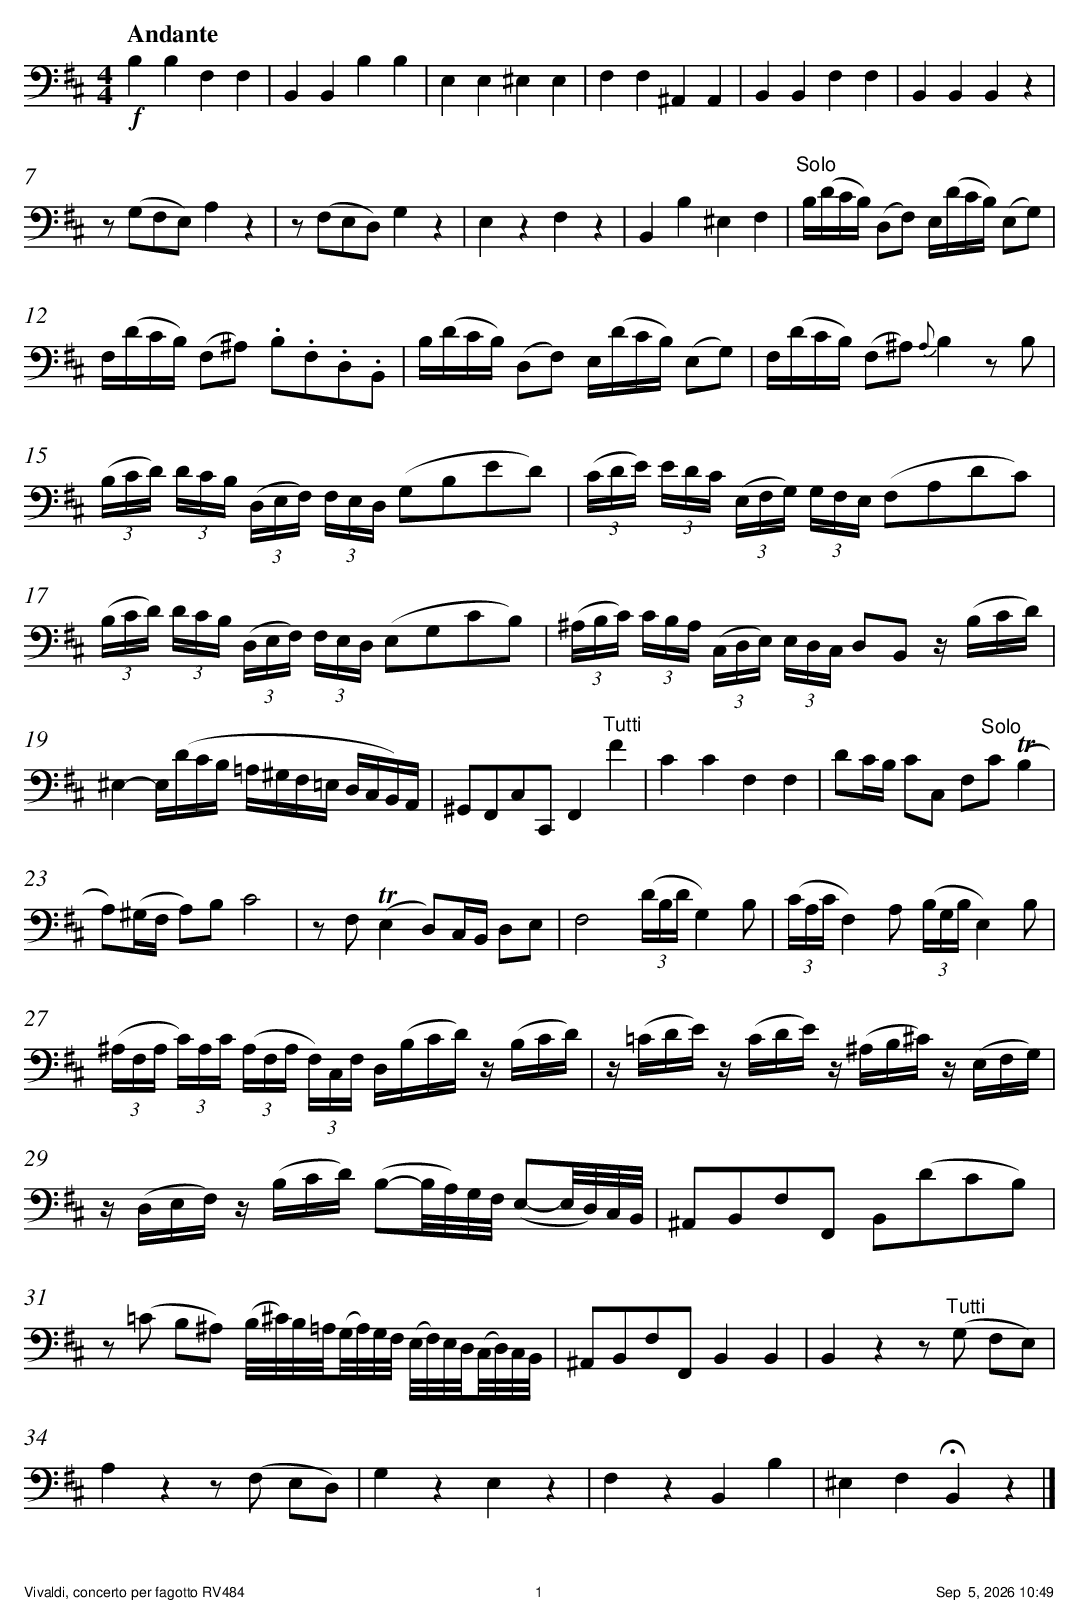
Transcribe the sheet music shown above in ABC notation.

X:1
M:4/4
L:1/16
Q:1/8=80
Q:"Andante"
V:1 clef=bass
K:Bm
[V:1][K:Bm]!f! B,4 B,4 F,4 F,4 | B,,4 B,,4 B,4 B,4 | E,4 E,4 ^E,4 E,4 | F,4 F,4 ^A,,4 A,,4 | B,,4 B,,4 F,4 F,4 | B,,4 B,,4 B,,4 z4 |
[V:1][K:Bm] z2 (G,2F,2E,2) A,4 z4 | z2 (F,2E,2D,2) G,4 z4 | E,4 z4 F,4 z4 | B,,4 B,4 ^E,4 F,4 | "^Solo"B,(DCB,) (D,2F,2) E,(DCB,) (E,2G,2) |
[V:1][K:Bm] F,(DCB,) (F,2^A,2) .B,2.F,2.D,2.B,,2 | B,(DCB,) (D,2F,2) E,(DCB,) (E,2G,2) | F,(DCB,) (F,2^A,2) {A,}B,4 z2 B,2 |
[V:1][K:Bm] (3(B,CD) (3DCB, (3(D,E,F,) (3F,E,D, (G,2B,2E2D2) | (3(CDE) (3EDC (3(E,F,G,) (3G,F,E, (F,2A,2D2C2) |
[V:1][K:Bm] (3(B,CD) (3DCB, (3(D,E,F,) (3F,E,D, (E,2G,2C2B,2) | (3(^A,B,C) (3CB,A, (3(C,D,E,) (3E,D,C, D,2B,,2 z (B,CD) |
[V:1][K:Bm] ^E,4- E,(DCB, =A,^G,F,=E, D,C,B,,)A,, | ^G,,2F,,2C,2C,,2 F,,4 "^Tutti"F4 | C4 C4 F,4 F,4 | D2CB, C2C,2 F,2"^Solo"C2 (!trill!B,4 |
[V:1][K:Bm] A,2)(^G,F, A,2)B,2 C8 | z2 F,2 (!trill!E,4 D,2)C,B,, D,2E,2 | F,8 (3(DB,D G,4) B,2 | (3(CA,C F,4) A,2 (3(B,G,B, E,4) B,2 |
[V:1][K:Bm] (3(^A,F,A, (3C)A,C (3(A,F,A, (3F,)C,F, D,(B,CD) z (B,CD) | z (=CDE) z (CDE) z (^A,B,^C) z (E,F,G,) |
[V:1][K:Bm] z (D,E,F,) z (B,CD) (B,2-B,/A,/)G,/F,/ (E,2-E,/D,/)C,/B,,/ | ^A,,2B,,2F,2F,,2 B,,2(D2C2B,2) |
[V:1][K:Bm] z2 (=C2 B,2^A,2) (B,/^C/)B,/=A,/!beambr1!(G,/A,/)G,/F,/ (E,/F,/)E,/D,/!beambr1!(C,/D,/)C,/B,,/ | ^A,,2B,,2F,2F,,2 B,,4 B,,4 | B,,4 z4 z2 "^Tutti"(G,2 F,2E,2) |
[V:1][K:Bm] A,4 z4 z2 (F,2 E,2D,2) | G,4 z4 E,4 z4 | F,4 z4 B,,4 B,4 | ^E,4 F,4 !fermata!B,,4 z4 |]
